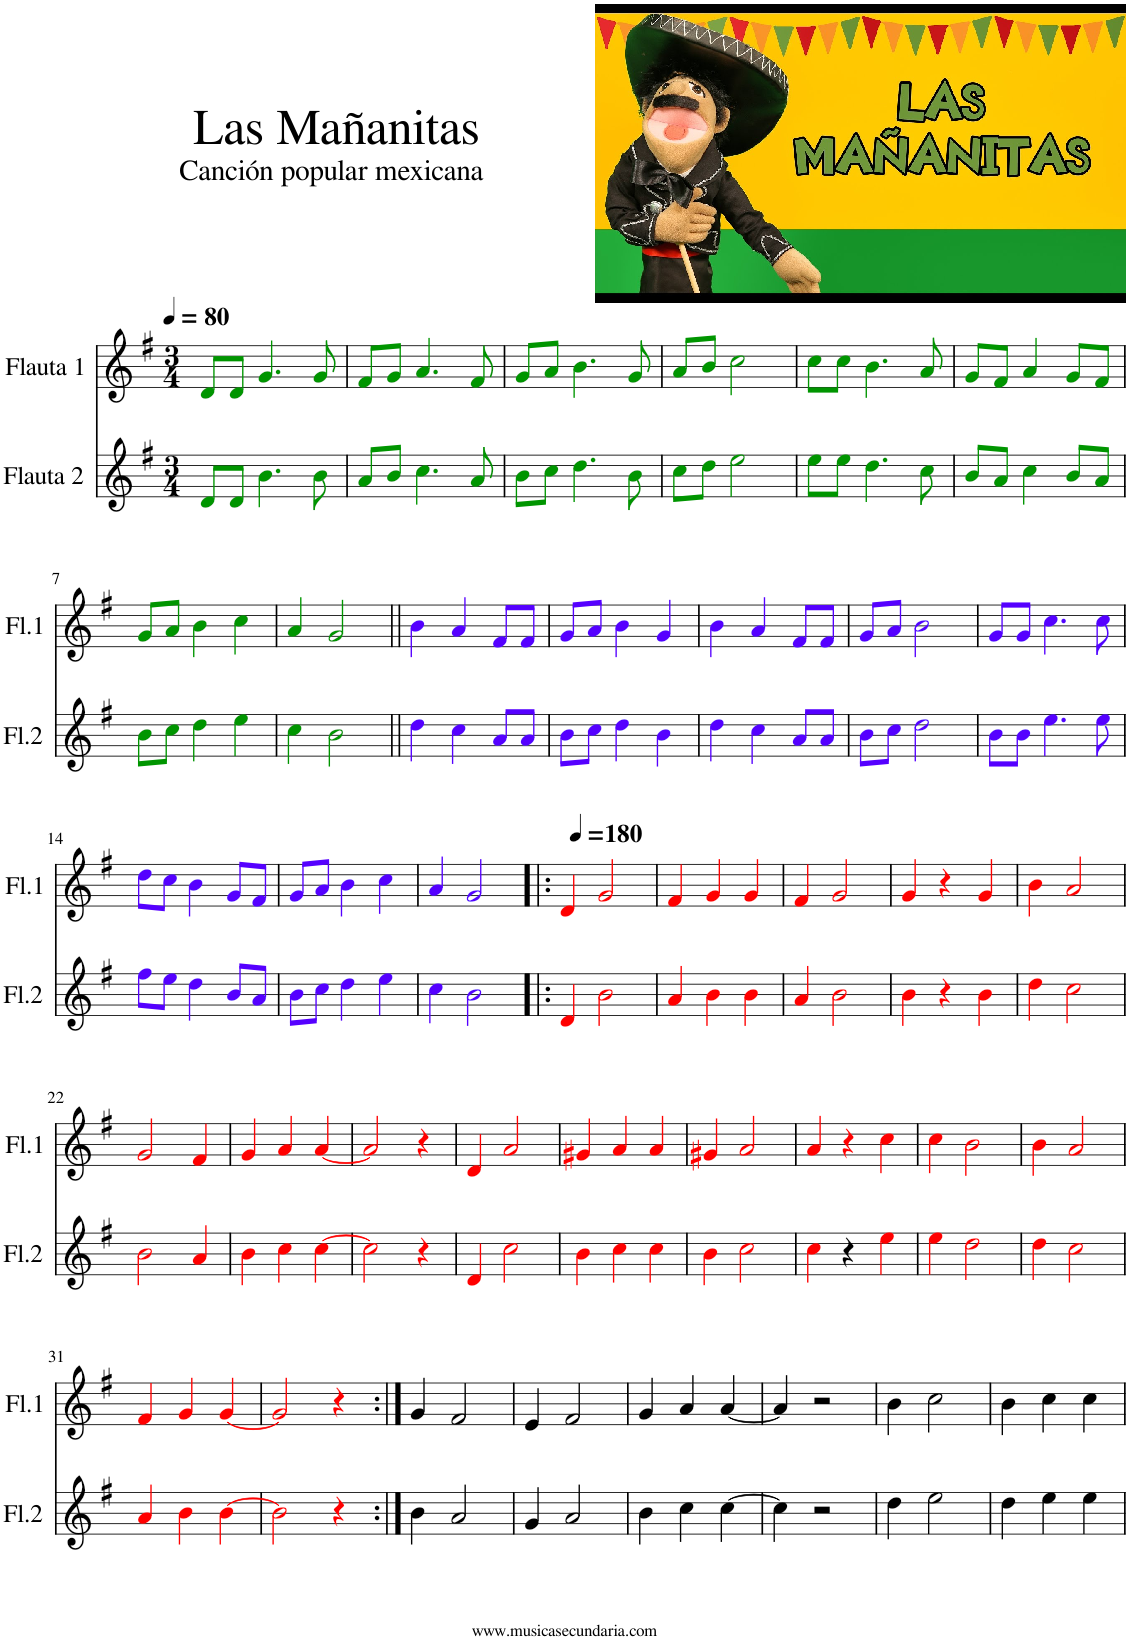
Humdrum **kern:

**kern	**kern
*part2	*part1
*staff2	*staff1
*I"Flauta 2	*I"Flauta 1
*I'Fl.2	*I'Fl.1
*clefG2	*clefG2
*k[f#]	*k[f#]
*M3/4	*M3/4
*MM80	*MM80
=1	=1
8di/L	8di/L
8di/J	8di/J
4.bi\	4.gi/
8bi\	8gi/
=2	=2
8ai/L	8f#i/L
8bi/J	8gi/J
4.cci\	4.ai/
8ai/	8f#i/
=3	=3
8bi\L	8gi/L
8cci\J	8ai/J
4.ddi\	4.bi\
8bi\	8gi/
=4	=4
8cci\L	8ai/L
8ddi\J	8bi/J
2eei\	2cci\
=5	=5
8eei\L	8cci\L
8eei\J	8cci\J
4.ddi\	4.bi\
8cci\	8ai/
=6	=6
8bi/L	8gi/L
8ai/J	8f#i/J
4cci\	4ai/
8bi/L	8gi/L
8ai/J	8f#i/J
!!LO:LB:g=z
=7	=7
8bi\L	8gi/L
8cci\J	8ai/J
4ddi\	4bi\
4eei\	4cci\
=8	=8
4cci\	4ai/
2bi\	2gi/
=9||	=9||
4ddj\	4bj\
4ccj\	4aj/
8aj/L	8f#j/L
8aj/J	8f#j/J
=10	=10
8bj\L	8gj/L
8ccj\J	8aj/J
4ddj\	4bj\
4bj\	4gj/
=11	=11
4ddj\	4bj\
4ccj\	4aj/
8aj/L	8f#j/L
8aj/J	8f#j/J
=12	=12
8bj\L	8gj/L
8ccj\J	8aj/J
2ddj\	2bj\
=13	=13
8bj\L	8gj/L
8bj\J	8gj/J
4.eej\	4.ccj\
8eej\	8ccj\
!!LO:LB:g=z
=14	=14
8ff#j\L	8ddj\L
8eej\J	8ccj\J
4ddj\	4bj\
8bj/L	8gj/L
8aj/J	8f#j/J
=15	=15
8bj\L	8gj/L
8ccj\J	8aj/J
4ddj\	4bj\
4eej\	4ccj\
=16	=16
4ccj\	4aj/
2bj\	2gj/
=17!|:	=17!|:
*	*MM180
4dZ/	4dZ/
2bZ\	2gZ/
=18	=18
4aZ/	4f#Z/
4bZ\	4gZ/
4bZ\	4gZ/
=19	=19
4aZ/	4f#Z/
2bZ\	2gZ/
=20	=20
4bZ\	4gZ/
4r	4r
4bZ\	4gZ/
=21	=21
4ddZ\	4bZ\
2ccZ\	2aZ/
!!LO:LB:g=z
=22	=22
2bZ\	2gZ/
4aZ/	4f#Z/
=23	=23
4bZ\	4gZ/
4ccZ\	4aZ/
[4ccZ\	[4aZ/
=24	=24
2ccZ\]	2aZ/]
4r	4r
=25	=25
4dZ/	4dZ/
2ccZ\	2aZ/
=26	=26
4bZ\	4g#XZ/
4ccZ\	4aZ/
4ccZ\	4aZ/
=27	=27
4bZ\	4g#XZ/
2ccZ\	2aZ/
=28	=28
4ccZ\	4aZ/
4r	4r
4eeZ\	4ccZ\
=29	=29
4eeZ\	4ccZ\
2ddZ\	2bZ\
=30	=30
4ddZ\	4bZ\
2ccZ\	2aZ/
!!LO:LB:g=z
=31	=31
4aZ/	4f#Z/
4bZ\	4gZ/
[4bZ\	[4gZ/
=32	=32
2bZ\]	2gZ/]
4r	4r
=33:|!	=33:|!
4b\	4g/
2a/	2f#/
=34	=34
4g/	4e/
2a/	2f#/
=35	=35
4b\	4g/
4cc\	4a/
[4cc\	[4a/
=36	=36
4cc\]	4a/]
2r	2r
=37	=37
4dd\	4b\
2ee\	2cc\
=38	=38
4dd\	4b\
4ee\	4cc\
4ee\	4cc\
=	=
*-	*-
